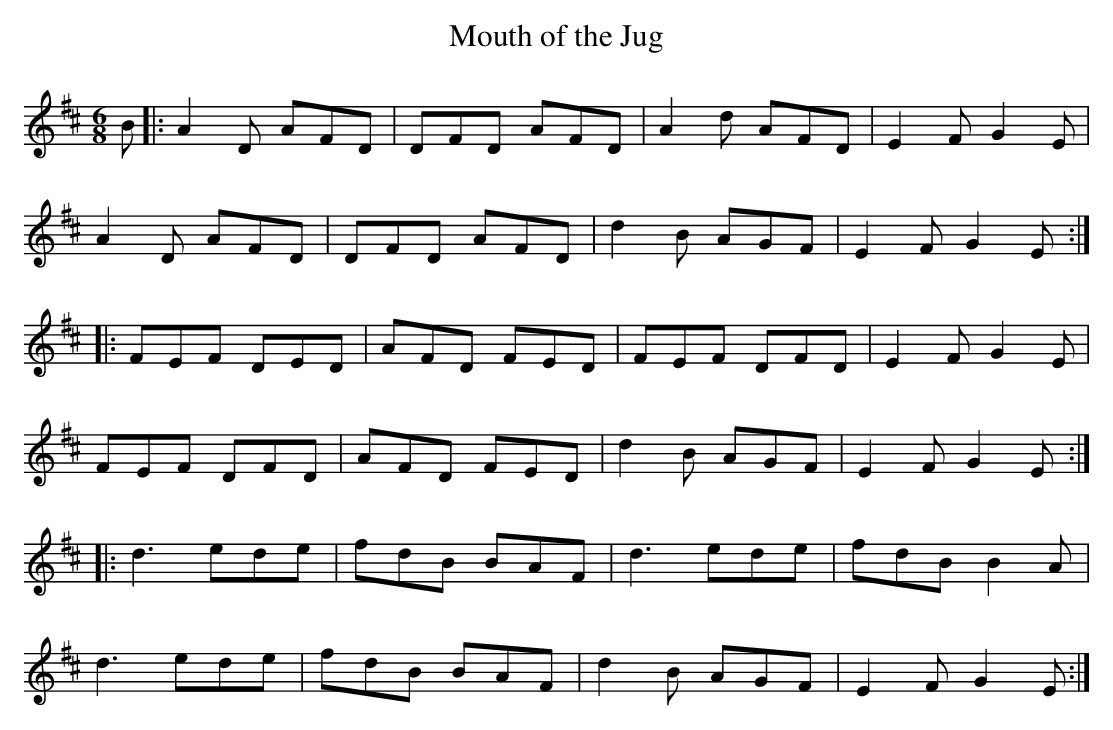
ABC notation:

X:1
T:Mouth of the Jug
M:6/8
L:1/8
K:D
B |: A2D AFD | DFD AFD | A2d AFD | E2F G2E |
A2D AFD | DFD AFD | d2B AGF | E2F G2E :|
|: FEF DED | AFD FED | FEF DFD | E2F G2E |
FEF DFD | AFD FED | d2B AGF | E2F G2E :|
|: d3 ede | fdB BAF | d3 ede | fdB B2 A |
d3 ede | fdB BAF | d2B AGF | E2F G2E :|
